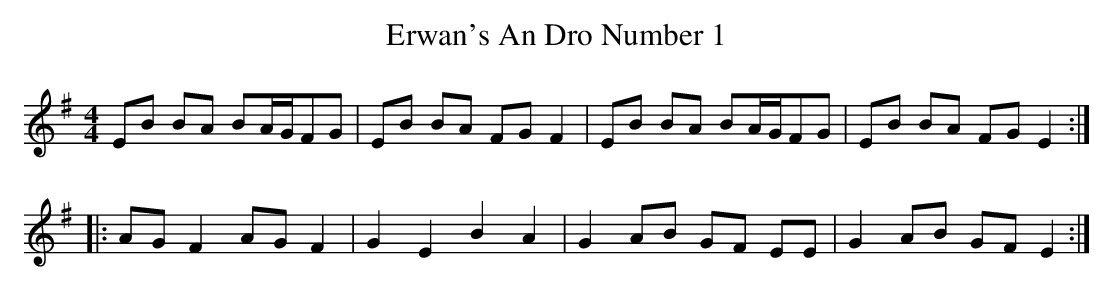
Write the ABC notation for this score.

X:1
T:Erwan's An Dro Number 1
M:4/4
L:1/8
K:G
EB BA BA/G/FG | EB BA FG F2 | EB BA BA/G/FG | EB BA FG E2 ::
AG F2 AG F2 | G2 E2 B2 A2 | G2 AB GF EE | G2 AB GF E2 :|
